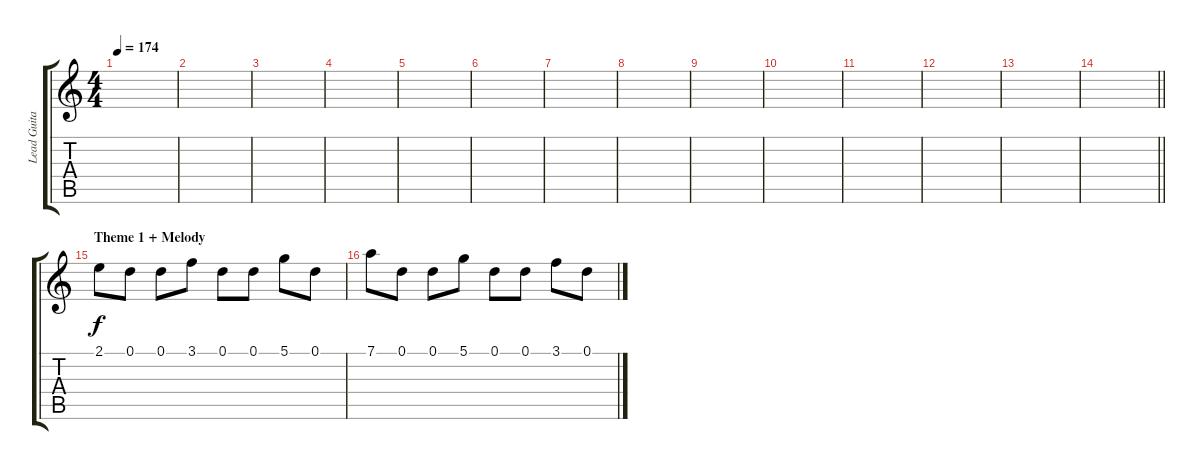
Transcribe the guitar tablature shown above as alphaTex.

\track ("Lead Guitar" "Lead Guita") {instrument overdrivenguitar}
\staff {score tabs}
\tuning (D4 A3 F3 C3 G2 D2) {hide}
\ts (4 4)
\tempo 174
\clef g2
\ks c
|
|
|
|
|
|
|
|
|
|
|
|
|
\barLineRight lightlight
|
\section ("" "Theme 1 + Melody")
2.1.8 0.1.8 0.1.8 3.1.8 0.1.8 0.1.8 5.1.8 0.1.8 |
7.1.8 0.1.8 0.1.8 5.1.8 0.1.8 0.1.8 3.1.8 0.1.8
